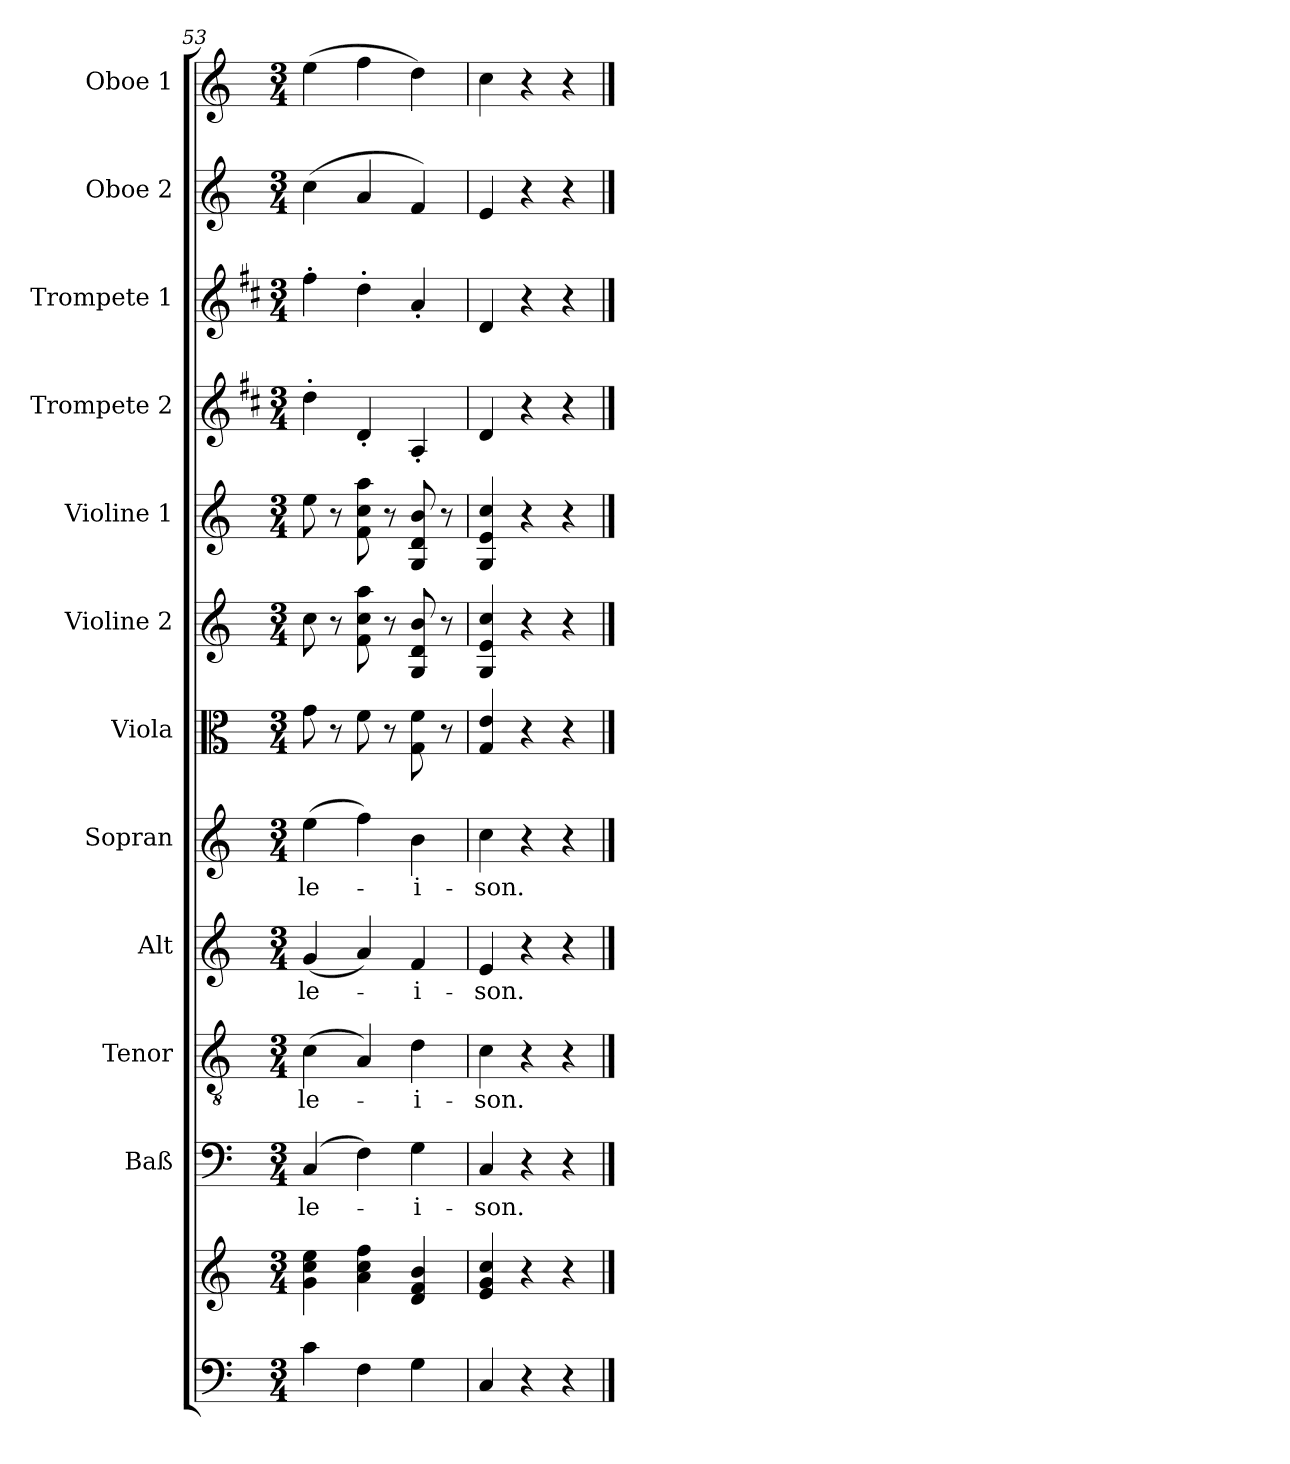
**kern	**kern	**kern	**text	**kern	**text	**kern	**text	**kern	**text	**kern	**kern	**kern	**kern	**kern	**kern	**kern
*part12	*part12	*part11	*part11	*part10	*part10	*part9	*part9	*part8	*part8	*part7	*part6	*part5	*part4	*part3	*part2	*part1
*staff13	*staff12	*staff11	*staff11	*staff10	*staff10	*staff9	*staff9	*staff8	*staff8	*staff7	*staff6	*staff5	*staff4	*staff3	*staff2	*staff1
*	*	*I"Baß	*	*I"Tenor	*	*I"Alt	*	*I"Sopran	*	*I"Viola	*I"Violine 2	*I"Violine 1	*I"Trompete 2	*I"Trompete 1	*I"Oboe 2	*I"Oboe 1
*	*	*I'Baß	*	*I'Ten	*	*I'Alt	*	*I'Sop	*	*I'Vla.	*I'Vln. 2	*I'Vln. 1	*I'Trp. 2	*I'Trp. 1	*I'Ob. 2	*I'Ob. 1
*clefF4	*clefG2	*clefF4	*	*clefGv2	*	*clefG2	*	*clefG2	*	*clefC3	*clefG2	*clefG2	*clefG2	*clefG2	*clefG2	*clefG2
*	*	*	*	*	*	*	*	*	*	*	*	*	*ITrd1c2	*ITrd1c2	*	*
*k[]	*k[]	*k[]	*	*k[]	*	*k[]	*	*k[]	*	*k[]	*k[]	*k[]	*k[]	*k[]	*k[]	*k[]
*C:	*C:	*C:	*	*C:	*	*C:	*	*C:	*	*C:	*C:	*C:	*C:	*C:	*C:	*C:
*M3/4	*M3/4	*M3/4	*	*M3/4	*	*M3/4	*	*M3/4	*	*M3/4	*M3/4	*M3/4	*M3/4	*M3/4	*M3/4	*M3/4
=53	=53	=53	=53	=53	=53	=53	=53	=53	=53	=53	=53	=53	=53	=53	=53	=53
!	!	!	!LO:LY:b	!	!LO:LY:b	!	!LO:LY:b	!	!LO:LY:b	!	!	!	!	!	!	!
4c\	4g\ 4cc\ 4ee\	(4C/	-le-	(>4c\	-le-	(<4g/	-le-	(>4ee\	-le-	8g\	8cc\	8ee\	4cc'>\	4ee'>\	(<4cc\	(>4ee\
.	.	.	.	.	.	.	.	.	.	8r	8r	8r	.	.	.	.
4F\	4a\ 4cc\ 4ff\	4F\)	.	4A/)	.	4a/)	.	4ff\)	.	8f\	8f\ 8cc\ 8aa\	8f\ 8cc\ 8aa\	4c'</	4cc'>\	4a/	4ff\
.	.	.	.	.	.	.	.	.	.	8r	8r	8r	.	.	.	.
!	!	!	!LO:LY:b	!	!LO:LY:b	!	!LO:LY:b	!	!LO:LY:b	!	!	!	!	!	!	!
4G\	4d/ 4f/ 4b/	4G\	-i-	4d\	-i-	4f/	-i-	4b\	-i-	8G\ 8f\	8G/ 8d/ 8b/	8G/ 8d/ 8b/	4G'</	4g'</	4f/)	4dd\)
.	.	.	.	.	.	.	.	.	.	8r	8r	8r	.	.	.	.
=54	=54	=54	=54	=54	=54	=54	=54	=54	=54	=54	=54	=54	=54	=54	=54	=54
!	!	!	!LO:LY:b	!	!LO:LY:b	!	!LO:LY:b	!	!LO:LY:b	!	!	!	!	!	!	!
4C/	4e/ 4g/ 4cc/	4C/	-son.	4c\	-son.	4e/	-son.	4cc\	-son.	4G/ 4e/	4G/ 4e/ 4cc/	4G/ 4e/ 4cc/	4c/	4c/	4e/	4cc\
4r	4r	4r	.	4r	.	4r	.	4r	.	4r	4r	4r	4r	4r	4r	4r
4r	4r	4r	.	4r	.	4r	.	4r	.	4r	4r	4r	4r	4r	4r	4r
==	==	==	==	==	==	==	==	==	==	==	==	==	==	==	==	==
*-	*-	*-	*-	*-	*-	*-	*-	*-	*-	*-	*-	*-	*-	*-	*-	*-
